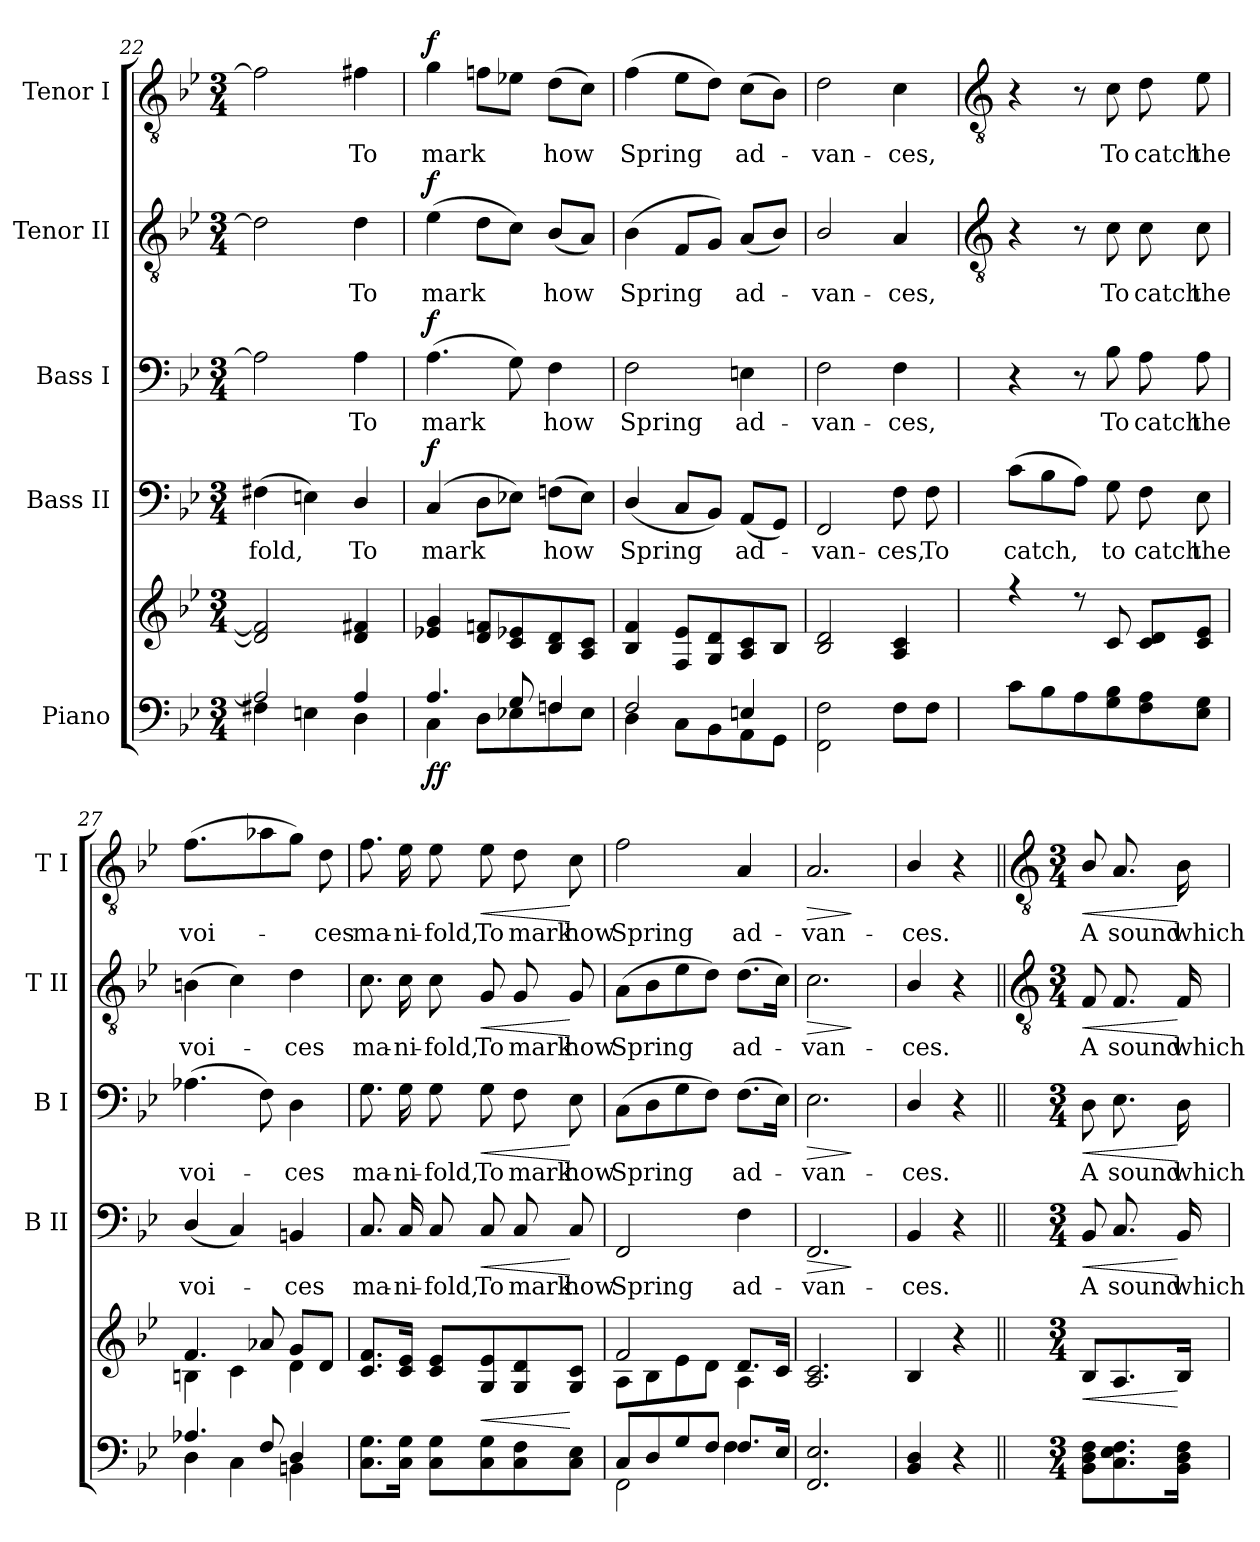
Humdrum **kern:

**kern	**kern	**dynam	**kern	**text	**dynam	**kern	**text	**dynam	**kern	**text	**dynam	**kern	**text	**dynam
*part5	*part5	*part5	*part4	*part4	*part4	*part3	*part3	*part3	*part2	*part2	*part2	*part1	*part1	*part1
*staff6	*staff5	*staff5/6	*staff4	*staff4	*staff4	*staff3	*staff3	*staff3	*staff2	*staff2	*staff2	*staff1	*staff1	*staff1
*I"Piano	*	*	*I"Bass II	*	*	*I"Bass I	*	*	*I"Tenor II	*	*	*I"Tenor I	*	*
*	*	*	*I'B II	*	*	*I'B I	*	*	*I'T II	*	*	*I'T I	*	*
*clefF4	*clefG2	*	*clefF4	*	*	*clefF4	*	*	*clefGv2	*	*	*clefGv2	*	*
*k[b-e-]	*k[b-e-]	*	*k[b-e-]	*	*	*k[b-e-]	*	*	*k[b-e-]	*	*	*k[b-e-]	*	*
*B-:	*B-:	*	*B-:	*	*	*B-:	*	*	*B-:	*	*	*B-:	*	*
*M3/4	*M3/4	*	*M3/4	*	*	*M3/4	*	*	*M3/4	*	*	*M3/4	*	*
=22	=22	=22	=22	=22	=22	=22	=22	=22	=22	=22	=22	=22	=22	=22
*^	*	*	*	*	*	*	*	*	*	*	*	*	*	*
!	!	!	!	!	!LO:LY:b	!	!	!	!	!	!	!	!	!	!
2A/]	4F#X\	2d] 2f#]	.	(>4F#X	-fold,	.	2A]	.	.	2d]	.	.	2f#]	.	.
.	4En\	.	.	4En)	.	.	.	.	.	.	.	.	.	.	.
!	!	!	!	!	!LO:LY:b	!	!	!LO:LY:b	!	!	!LO:LY:b	!	!	!LO:LY:b	!
4A/	4D\	4d 4f#	.	4D/	To	.	4A	To	.	4d	To	.	4f#	To	.
=23	=23	=23	=23	=23	=23	=23	=23	=23	=23	=23	=23	=23	=23	=23	=23
!	!	!	!LO:DY:b=2	!	!LO:LY:b	!	!	!LO:LY:b	!	!	!LO:LY:b	!	!	!LO:LY:b	!
!	!	!	!LO:DY:n=1:b	!	!	!LO:DY:b	!	!	!LO:DY:b	!	!	!LO:DY:b	!	!	!LO:DY:b
4.A/	4C\	4e-X 4g	f f	(>4C	mark	f	(>4.A	mark	f	(>4e-	mark	f	4g	mark	f
.	8D\L	8d 8fnL	.	8DL	.	.	.	.	.	8dL	.	.	8fnL	.	.
8G/	8E-X\	8c 8e-X	.	8E-XJ)	.	.	8G)	.	.	8cJ)	.	.	8e-XJ	.	.
!	!	!	!	!	!LO:LY:b	!	!	!LO:LY:b	!	!	!LO:LY:b	!	!	!LO:LY:b	!
4F/	8Fn\	8B- 8d	.	(>8FnL	how	.	4F	how	.	(<8B-L	how	.	(>8dL	how	.
.	8E-\J	8A 8cJ	.	8E-J)	.	.	.	.	.	8AJ)	.	.	8cJ)	.	.
=24	=24	=24	=24	=24	=24	=24	=24	=24	=24	=24	=24	=24	=24	=24	=24
!	!	!	!	!	!LO:LY:b	!	!	!LO:LY:b	!	!	!LO:LY:b	!	!	!LO:LY:b	!
2F/	4D\	4B- 4f	.	(<4D/	Spring	.	2F	Spring	.	(<4B-	Spring	.	(>4f	Spring	.
.	8C\L	8F 8e-L	.	8CL	.	.	.	.	.	8FL	.	.	8e-L	.	.
.	8BB-\	8G 8d	.	8BB-J)	.	.	.	.	.	8GJ)	.	.	8dJ)	.	.
!	!	!	!	!	!LO:LY:b	!	!	!LO:LY:b	!	!	!LO:LY:b	!	!	!LO:LY:b	!
4En/	8AA\	8A 8c	.	(<8AAL	ad-	.	4En	ad-	.	(<8AL	ad-	.	(>8cL	ad-	.
.	8GG\J	8B-J	.	8GGJ)	.	.	.	.	.	8B-J)	.	.	8B-J)	.	.
=25	=25	=25	=25	=25	=25	=25	=25	=25	=25	=25	=25	=25	=25	=25	=25
!	!	!	!	!	!LO:LY:b	!	!	!LO:LY:b	!	!	!LO:LY:b	!	!	!LO:LY:b	!
2.ryy	2FF\ 2F\	2B- 2d	.	2FF	van-	.	2F	-van-	.	2B-/	van-	.	2d	van-	.
!	!	!	!	!	!LO:LY:b	!	!	!LO:LY:b	!	!	!LO:LY:b	!	!	!LO:LY:b	!
.	8F\L	4A 4c	.	8F	-ces,	.	4F	-ces,	.	4A	-ces,	.	4c	-ces,	.
!	!	!	!	!	!LO:LY:b	!	!	!	!	!	!	!	!	!	!
.	8F\J	.	.	8F	To	.	.	.	.	.	.	.	.	.	.
!!LO:LB:g=z
=26	=26	=26	=26	=26	=26	=26	=26	=26	=26	=26	=26	=26	=26	=26	=26
*	*	*	*	*	*	*	*	*	*	*clefGv2	*	*	*clefGv2	*	*
*	*	*^	*	*	*	*	*	*	*	*	*	*	*	*	*
!	!	!	!LO:N:vis=1	!	!	!LO:LY:b	!	!	!	!	!	!	!	!	!	!
2ryy	8c\L	4r	2.ryy	.	(>8cL	catch,	.	4r	.	.	4r	.	.	4r	.	.
.	8B-\	.	.	.	8B-	.	.	.	.	.	.	.	.	.	.	.
.	8A\	8r	.	.	8AJ)	.	.	8r	.	.	8r	.	.	8r	.	.
!	!	!	!	!	!	!LO:LY:b	!	!	!LO:LY:b	!	!	!LO:LY:b	!	!	!LO:LY:b	!
.	8G\ 8B-\	8c	.	.	8G	to	.	8B-	To	.	8c	To	.	8c	To	.
!	!	!	!	!	!	!LO:LY:b	!	!	!LO:LY:b	!	!	!LO:LY:b	!	!	!LO:LY:b	!
8ryy	8F\ 8A\	8c 8dL	.	.	8F	catch	.	8A	catch	.	8c	catch	.	8d	catch	.
!	!	!	!	!	!	!LO:LY:b	!	!	!LO:LY:b	!	!	!LO:LY:b	!	!	!LO:LY:b	!
8ryy	8E-\ 8G\J	8c 8e-J	.	.	8E-	the	.	8A	the	.	8c	the	.	8e-	the	.
=27	=27	=27	=27	=27	=27	=27	=27	=27	=27	=27	=27	=27	=27	=27	=27	=27
!	!	!	!	!	!	!LO:LY:b	!	!	!LO:LY:b	!	!	!LO:LY:b	!	!	!LO:LY:b	!
4.A-X/	4D\	4.f	4Bn\	.	(<4D/	voi-	.	(>4.A-X	voi-	.	(>4Bn	voi-	.	(>4.f	voi-	.
.	4C\	.	4c\	.	4C)	.	.	.	.	.	4c)	.	.	.	.	.
8F/	.	8a-X	.	.	.	.	.	8F)	.	.	.	.	.	8a-X	.	.
!	!	!	!	!	!	!LO:LY:b	!	!	!LO:LY:b	!	!	!LO:LY:b	!	!	!	!
4D/	4BBn\	8gL	4d\	.	4BBn	ces	.	4D	ces	.	4d	ces	.	8gJ)	.	.
!	!	!	!	!	!	!	!	!	!	!	!	!	!	!	!LO:LY:b	!
.	.	8dJ	.	.	.	.	.	.	.	.	.	.	.	8d	ces	.
=28	=28	=28	=28	=28	=28	=28	=28	=28	=28	=28	=28	=28	=28	=28	=28	=28
!	!	!	!LO:N:vis=1	!	!	!LO:LY:b	!	!	!LO:LY:b	!	!	!LO:LY:b	!	!	!LO:LY:b	!
2ryy	8.C\ 8.G\L	8.c 8.fL	2.ryy	.	8.C	ma-	.	8.G	ma-	.	8.c	ma-	.	8.f	ma-	.
!	!	!	!	!	!	!LO:LY:b	!	!	!LO:LY:b	!	!	!LO:LY:b	!	!	!LO:LY:b	!
.	16C\ 16G\J	16c 16e-J	.	.	16C	-ni-	.	16G	-ni-	.	16c	-ni-	.	16e-	-ni-	.
!	!	!	!	!	!	!LO:LY:b	!	!	!LO:LY:b	!	!	!LO:LY:b	!	!	!LO:LY:b	!
.	8C\ 8G\L	8c 8e-L	.	.	8C	-fold,	.	8G	-fold,	.	8c	-fold,	.	8e-	-fold,	.
!	!	!	!	!LO:HP:b	!	!LO:LY:b	!LO:HP:b	!	!LO:LY:b	!LO:HP:b	!	!LO:LY:b	!LO:HP:b	!	!LO:LY:b	!LO:HP:b
.	8C\ 8G\	8G 8e-	.	<	8C	To	<	8G	To	<	8G/	To	<	8e-	To	<
!	!	!	!	!	!	!LO:LY:b	!	!	!LO:LY:b	!	!	!LO:LY:b	!	!	!LO:LY:b	!
8ryy	8C\ 8F\	8G 8d	.	.	8C	mark	.	8F	mark	.	8G/	mark	.	8d	mark	.
!	!	!	!	!	!	!LO:LY:b	!	!	!LO:LY:b	!	!	!LO:LY:b	!	!	!LO:LY:b	!
8ryy	8C\ 8E-\J	8G 8cJ	.	[	8C	how	[	8E-	how	[	8G/	how	[	8c	how	[
=29	=29	=29	=29	=29	=29	=29	=29	=29	=29	=29	=29	=29	=29	=29	=29	=29
!	!	!	!	!	!	!LO:LY:b	!	!	!LO:LY:b	!	!	!LO:LY:b	!	!	!LO:LY:b	!
8C/L	2FF\	2f	8A\L	.	2FF	Spring	.	(>8CL	Spring	.	(>8AL	Spring	.	2f	Spring	.
8D/	.	.	8B-\	.	.	.	.	8D	.	.	8B-	.	.	.	.	.
8G/	.	.	8e-\	.	.	.	.	8G	.	.	8e-	.	.	.	.	.
8F/J	.	.	8d\J	.	.	.	.	8FJ)	.	.	8dJ)	.	.	.	.	.
!	!	!	!	!	!	!LO:LY:b	!	!	!LO:LY:b	!	!	!LO:LY:b	!	!	!LO:LY:b	!
8.F/L	4F\	4A\	8.d/L	.	4F	ad-	.	(>8.FL	ad-	.	(>8.dL	ad-	.	4A	ad-	.
16E-/J	.	.	16c/J	.	.	.	.	16E-J)	.	.	16cJ)	.	.	.	.	.
=30	=30	=30	=30	=30	=30	=30	=30	=30	=30	=30	=30	=30	=30	=30	=30	=30
!	!	!	!LO:N:vis=1	!LO:HP:b	!	!LO:LY:b	!LO:HP:b	!	!LO:LY:b	!LO:HP:b	!	!LO:LY:b	!LO:HP:b	!	!LO:LY:b	!LO:HP:b
2.ryy	2.FF/ 2.E-/	2.A 2.c	2.ryy	>	2.FF	-van-	>	2.E-	van-	>	2.c	van-	>	2.A	-van-	>
*v	*v	*	*	*	*	*	*	*	*	*	*	*	*	*	*	*
*	*v	*v	*	*	*	*	*	*	*	*	*	*	*	*	*
.	.	]	.	.	]	.	.	]	.	.	]	.	.	]
=31	=31	=31	=31	=31	=31	=31	=31	=31	=31	=31	=31	=31	=31	=31
*^	*^	*	*	*	*	*	*	*	*	*	*	*	*	*
!	!	!	!	!	!	!LO:LY:b	!	!	!LO:LY:b	!	!	!LO:LY:b	!	!	!LO:LY:b	!
2ryy	4BB-/ 4D/	4B-/	2ryy	.	4BB-	-ces.	.	4D/	-ces.	.	4B-/	-ces.	.	4B-/	-ces.	.
.	4r	4r	.	.	4r	.	.	4r	.	.	4r	.	.	4r	.	.
!!LO:LB:g=z
=32||	=32||	=32||	=32||	=32||	=32||	=32||	=32||	=32||	=32||	=32||	=32||	=32||	=32||	=32||	=32||	=32||
*	*	*	*	*	*	*	*	*	*	*	*clefGv2	*	*	*clefGv2	*	*
*M3/4	*	*M3/4	*	*	*M3/4	*	*	*M3/4	*	*	*M3/4	*	*	*M3/4	*	*
!	!	!	!	!LO:HP:b	!	!LO:LY:b	!LO:HP:b	!	!LO:LY:b	!LO:HP:b	!	!LO:LY:b	!LO:HP:b	!	!LO:LY:b	!LO:HP:b
4.ryy	8BB-\ 8D\ 8F\	8B-/	4.ryy	<	8BB-	A	<	8D\	A	<	8F	A	<	8B-/	A	<
!	!	!	!	!	!	!LO:LY:b	!	!	!LO:LY:b	!	!	!LO:LY:b	!	!	!LO:LY:b	!
.	8.C/ 8.E-/ 8.F/	8.A/	.	.	8.C/	sound	.	8.E-	sound	.	8.F	sound	.	8.A	sound	.
!	!	!	!	!	!	!LO:LY:b	!	!	!LO:LY:b	!	!	!LO:LY:b	!	!	!LO:LY:b	!
.	16BB-\ 16D\ 16F\J	16B-/JJ	.	[	16BB-	which	[	16D	which	[	16F	which	[	16B-	which	[
*v	*v	*	*	*	*	*	*	*	*	*	*	*	*	*	*	*
*	*v	*v	*	*	*	*	*	*	*	*	*	*	*	*	*
=	=	=	=	=	=	=	=	=	=	=	=	=	=	=
*-	*-	*-	*-	*-	*-	*-	*-	*-	*-	*-	*-	*-	*-	*-
